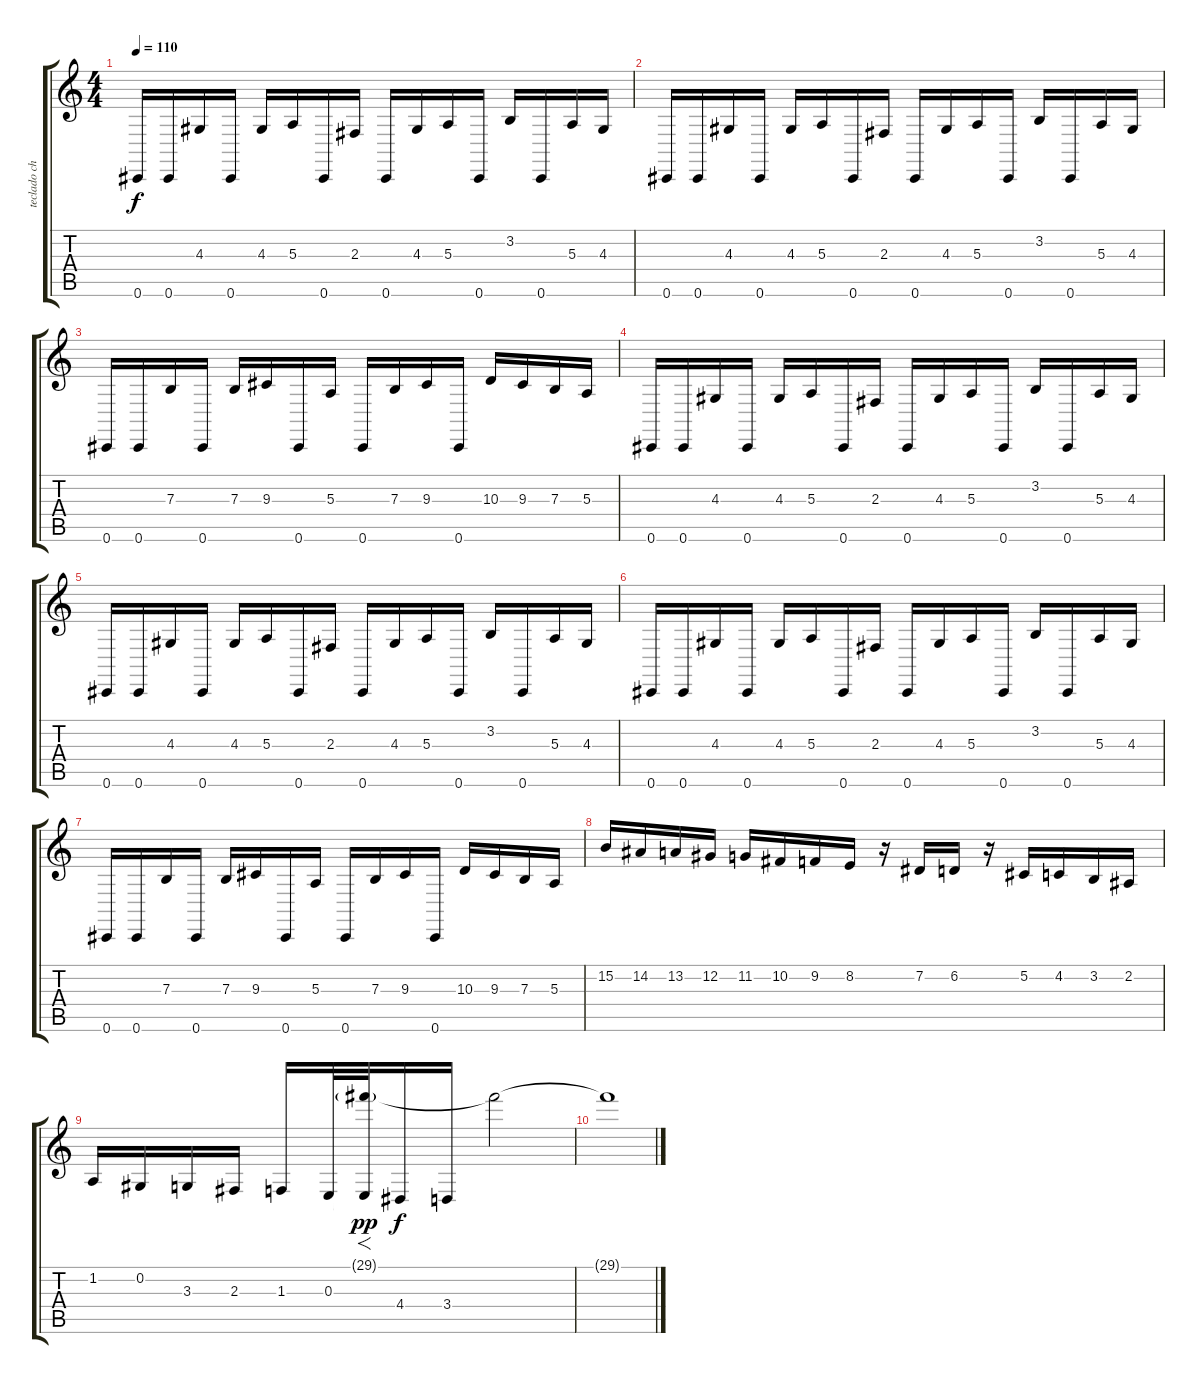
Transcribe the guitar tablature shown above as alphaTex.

\track ("teclado chato O.O" "teclado ch") {instrument lead1square}
\staff {score tabs}
\tuning (Db4 Ab3 E3 B2 Gb2 Db2) {hide}
\ts (4 4)
\tempo 110
\clef g2
\ks c
0.6.16{dy f} 0.6.16 4.3.16 0.6.16 4.3.16 5.3.16 0.6.16 2.3.16 0.6.16 4.3.16 5.3.16 0.6.16 3.2.16 0.6.16 5.3.16 4.3.16 |
0.6.16 0.6.16 4.3.16 0.6.16 4.3.16 5.3.16 0.6.16 2.3.16 0.6.16 4.3.16 5.3.16 0.6.16 3.2.16 0.6.16 5.3.16 4.3.16 |
0.6.16 0.6.16 7.3.16 0.6.16 7.3.16 9.3.16 0.6.16 5.3.16 0.6.16 7.3.16 9.3.16 0.6.16 10.3.16 9.3.16 7.3.16 5.3.16 |
0.6.16 0.6.16 4.3.16 0.6.16 4.3.16 5.3.16 0.6.16 2.3.16 0.6.16 4.3.16 5.3.16 0.6.16 3.2.16 0.6.16 5.3.16 4.3.16 |
0.6.16 0.6.16 4.3.16 0.6.16 4.3.16 5.3.16 0.6.16 2.3.16 0.6.16 4.3.16 5.3.16 0.6.16 3.2.16 0.6.16 5.3.16 4.3.16 |
0.6.16 0.6.16 4.3.16 0.6.16 4.3.16 5.3.16 0.6.16 2.3.16 0.6.16 4.3.16 5.3.16 0.6.16 3.2.16 0.6.16 5.3.16 4.3.16 |
0.6.16 0.6.16 7.3.16 0.6.16 7.3.16 9.3.16 0.6.16 5.3.16 0.6.16 7.3.16 9.3.16 0.6.16 10.3.16 9.3.16 7.3.16 5.3.16 |
15.2.16 14.2.16 13.2.16 12.2.16 11.2.16 10.2.16 9.2.16 8.2.16 r.16 7.2.16 6.2.16 r.16 5.2.16 4.2.16 3.2.16 2.2.16 |
1.2.16 0.2.16 3.3.16 2.3.16 1.3.16 0.3.32 (29.1{g} 0.3{t}).32{f dy pp} 4.4.16{dy f} 3.4.16 29.1{t}.2 |
29.1{t}.1
